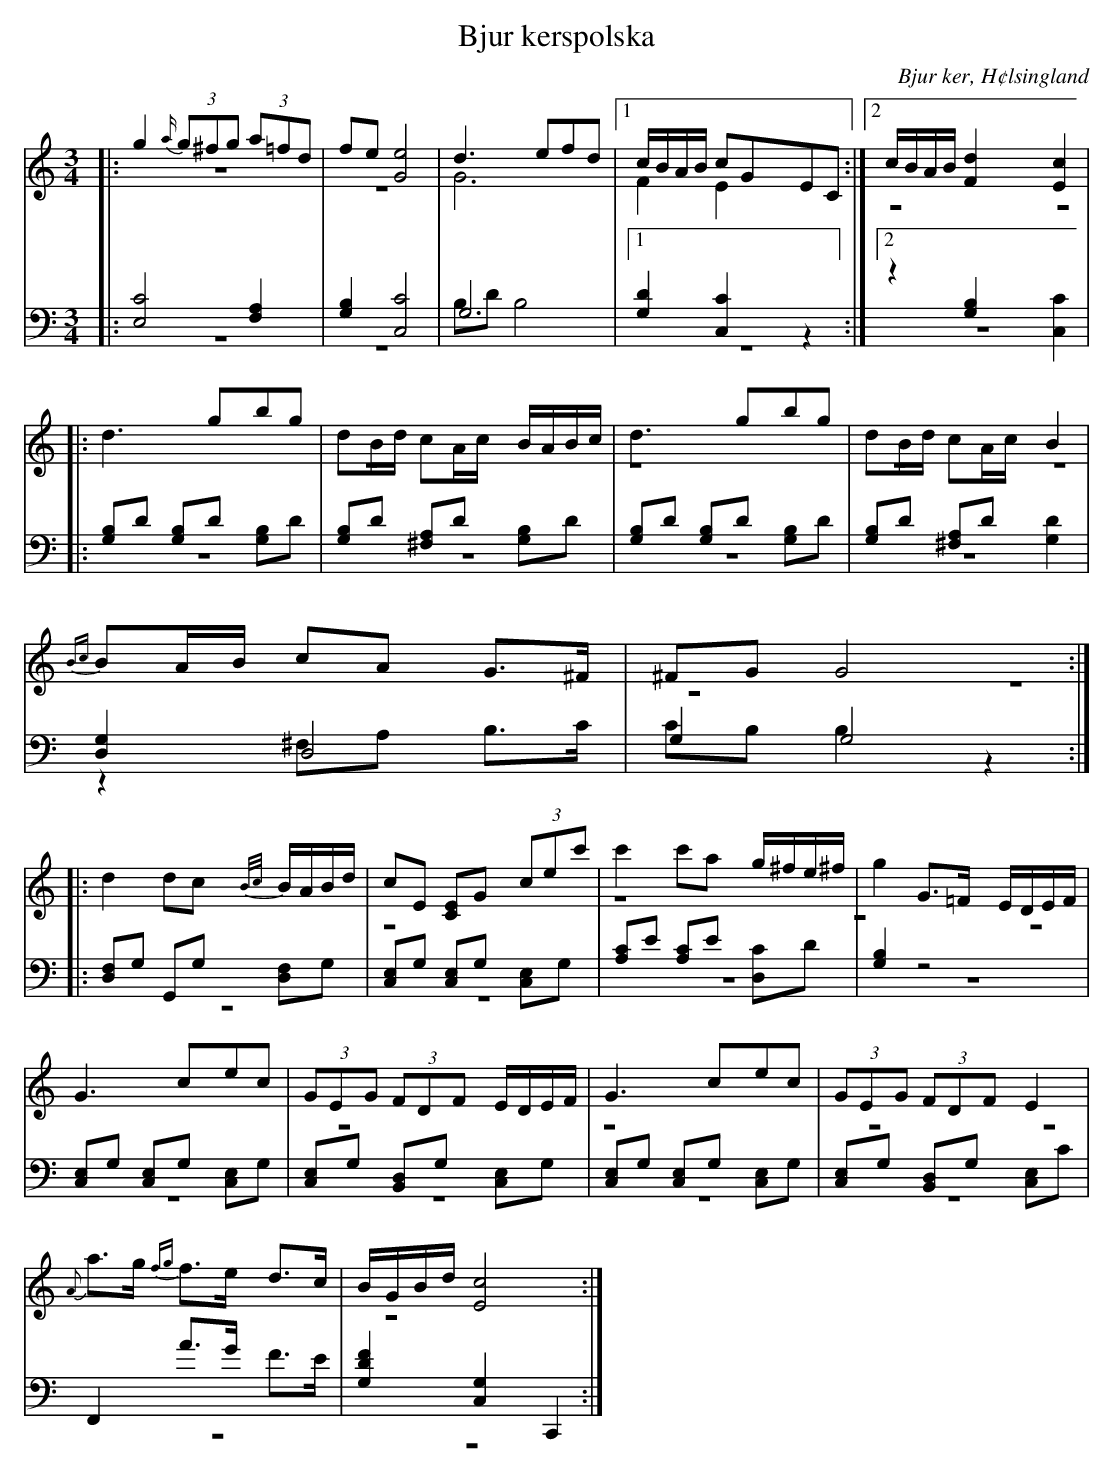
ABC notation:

X:1
T: Bjur kerspolska
O: Bjur ker, H¢lsingland
M: 3/4
L: 1/8
K: C
V:1
V:2 merge
V:3
V:4 merge
V:1
|:g2 {a/} (3g^fg (3a=fd|fe [G4e4]|d3 efd|1 c/B/A/B/ cGEC:|2 c/B/A/B/ [F2d2][E2c2]|
|:d3 gbg| dB/d/ cA/c/ B/A/B/c/| d3 gbg| dB/d/ cA/c/ B2|
{B8/5c8/5}BA/B/ cA G>^F| ^FG G4 :|
|:d2 dc {B/c/}B/A/B/d/|cE [CE]G (3cec'|c'2 c'a g/^f/e/^f/|g2 G>=F E/D/E/F/|
G3 cec|(3GEG (3FDF E/D/E/F/|G3 cec|(3GEG (3FDF E2|
{A}a>g {fg}f>e d>c|B/G/B/d/ [E4c4]:|
V:2
|:z6|z6|G6|1 F2 E2:|2 z6|
|:z6|z6|z6|z6|
z6|z6:|
|:z6|z6|z6|z6|
z6|z6|z6|z6|
z6|z6:|
V:3 clef=bass
|:[E,4C4] [F,2A,2]|[G,2B,2] [C,4C4]|G,6|1 [G,2D2][C,2C2] z2:|2 z2 [G,2B,2][C,2C2]|
|:[G,B,]D [G,B,]D [G,B,]D|[G,B,]D [^F,A,]D [G,B,]D|[G,B,]D [G,B,]D [G,B,]D|[G,B,]D [^F,A,]D [G,2D2]|
[D,2G,2] D,4|G,2 G,4:|
|:[D,F,]G, G,,G, [D,F,]G,|[C,E,]G, [C,E,]G, [C,E,]G,|[A,C]E [A,C]E [D,C]D| [G,2B,2] z4|
[C,E,]G, [C,E,]G, [C,E,]G,|[C,E,]G, [B,,D,]G, [C,E,]G,|[C,E,]G, [C,E,]G, [C,E,]G,|[C,E,]G, [B,,D,]G, [C,E,]C|
F,,2 A>G F>E|[G,2D2F2] [C,2G,2] C,,2:|
V:4 clef=bass
|:z6|z6|B,D B,4|1 z6:|2 z6|
|:z6|z6|z6| z6|
z2 ^F,A, B,>C |CB, B,2 z2:|
|:z6|z6|z6|z6|
z6|z6|z6|z6|
z6|z6:|
